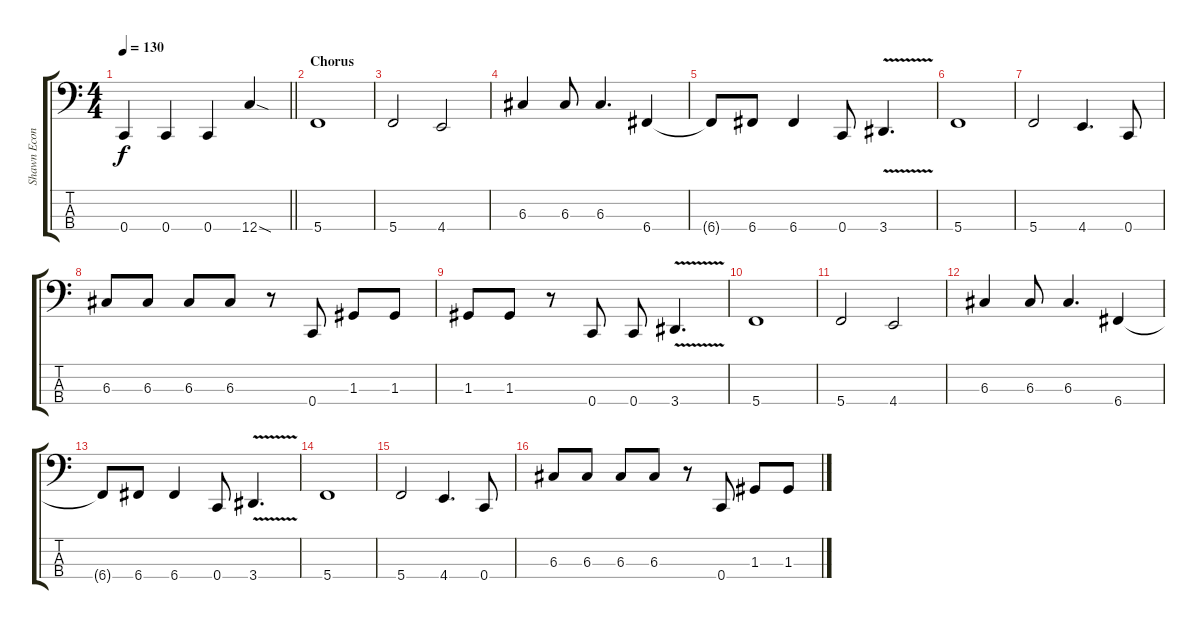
\track ("Shawn Economaki (Bass)" "Shawn Econ") {instrument electricbasspick}
\staff {score tabs}
\tuning (F2 C2 G1 C1) {hide}
\ts (4 4)
\tempo 130
\clef f4
\barLineRight lightlight
\ks c
0.4.4{dy f} 0.4.4 0.4.4 12.4{sod}.4 |
\section ("" "Chorus")
5.4.1 |
5.4.2 4.4.2 |
6.3.4 6.3.8 6.3.4{d} 6.4.4 |
6.4{t}.8 6.4.8 6.4.4 0.4.8 3.4{v}.4{d} |
5.4.1 |
5.4.2 4.4.4{d} 0.4.8 |
6.3.8 6.3.8 6.3.8 6.3.8 r.8 0.4.8 1.3.8 1.3.8 |
1.3.8 1.3.8 r.8 0.4.8 0.4.8 3.4{v}.4{d} |
5.4.1 |
5.4.2 4.4.2 |
6.3.4 6.3.8 6.3.4{d} 6.4.4 |
6.4{t}.8 6.4.8 6.4.4 0.4.8 3.4{v}.4{d} |
5.4.1 |
5.4.2 4.4.4{d} 0.4.8 |
6.3.8 6.3.8 6.3.8 6.3.8 r.8 0.4.8 1.3.8 1.3.8
